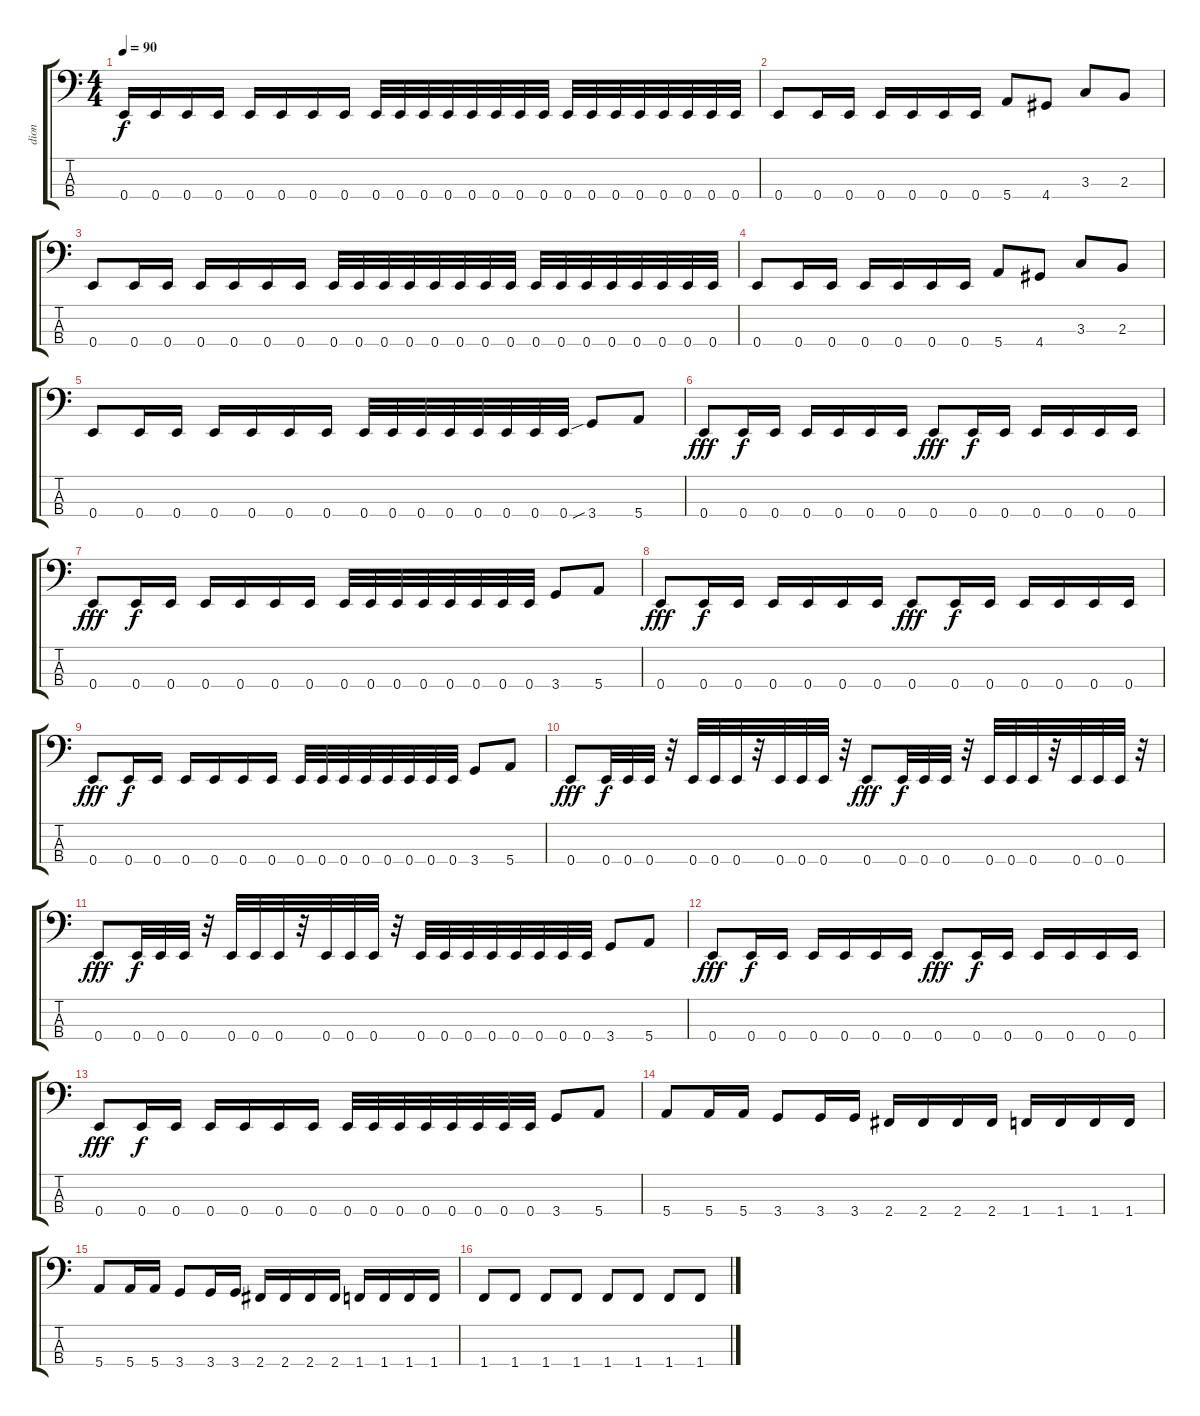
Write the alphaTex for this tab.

\track ("dion" "dion") {instrument electricbassfinger}
\staff {score tabs}
\tuning (G2 D2 A1 E1) {hide}
\ts (4 4)
\tempo 90
\clef f4
\ks c
0.4.16{dy f} 0.4.16 0.4.16 0.4.16 0.4.16 0.4.16 0.4.16 0.4.16 0.4.32 0.4.32 0.4.32 0.4.32 0.4.32 0.4.32 0.4.32 0.4.32 0.4.32 0.4.32 0.4.32 0.4.32 0.4.32 0.4.32 0.4.32 0.4.32 |
0.4.8 0.4.16 0.4.16 0.4.16 0.4.16 0.4.16 0.4.16 5.4.8 4.4.8 3.3.8 2.3.8 |
0.4.8 0.4.16 0.4.16 0.4.16 0.4.16 0.4.16 0.4.16 0.4.32 0.4.32 0.4.32 0.4.32 0.4.32 0.4.32 0.4.32 0.4.32 0.4.32 0.4.32 0.4.32 0.4.32 0.4.32 0.4.32 0.4.32 0.4.32 |
0.4.8 0.4.16 0.4.16 0.4.16 0.4.16 0.4.16 0.4.16 5.4.8 4.4.8 3.3.8 2.3.8 |
0.4.8 0.4.16 0.4.16 0.4.16 0.4.16 0.4.16 0.4.16 0.4.32 0.4.32 0.4.32 0.4.32 0.4.32 0.4.32 0.4.32 0.4.32 3.4{sib}.8 5.4.8 |
0.4.8{dy fff} 0.4.16{dy f} 0.4.16 0.4.16 0.4.16 0.4.16 0.4.16 0.4.8{dy fff} 0.4.16{dy f} 0.4.16 0.4.16 0.4.16 0.4.16 0.4.16 |
0.4.8{dy fff} 0.4.16{dy f} 0.4.16 0.4.16 0.4.16 0.4.16 0.4.16 0.4.32 0.4.32 0.4.32 0.4.32 0.4.32 0.4.32 0.4.32 0.4.32 3.4.8 5.4.8 |
0.4.8{dy fff} 0.4.16{dy f} 0.4.16 0.4.16 0.4.16 0.4.16 0.4.16 0.4.8{dy fff} 0.4.16{dy f} 0.4.16 0.4.16 0.4.16 0.4.16 0.4.16 |
0.4.8{dy fff} 0.4.16{dy f} 0.4.16 0.4.16 0.4.16 0.4.16 0.4.16 0.4.32 0.4.32 0.4.32 0.4.32 0.4.32 0.4.32 0.4.32 0.4.32 3.4.8 5.4.8 |
0.4.8{dy fff} 0.4.32{dy f} 0.4.32 0.4.32 r.32 0.4.32 0.4.32 0.4.32 r.32 0.4.32 0.4.32 0.4.32 r.32 0.4.8{dy fff} 0.4.32{dy f} 0.4.32 0.4.32 r.32 0.4.32 0.4.32 0.4.32 r.32 0.4.32 0.4.32 0.4.32 r.32 |
0.4.8{dy fff} 0.4.32{dy f} 0.4.32 0.4.32 r.32 0.4.32 0.4.32 0.4.32 r.32 0.4.32 0.4.32 0.4.32 r.32 0.4.32 0.4.32 0.4.32 0.4.32 0.4.32 0.4.32 0.4.32 0.4.32 3.4.8 5.4.8 |
0.4.8{dy fff} 0.4.16{dy f} 0.4.16 0.4.16 0.4.16 0.4.16 0.4.16 0.4.8{dy fff} 0.4.16{dy f} 0.4.16 0.4.16 0.4.16 0.4.16 0.4.16 |
0.4.8{dy fff} 0.4.16{dy f} 0.4.16 0.4.16 0.4.16 0.4.16 0.4.16 0.4.32 0.4.32 0.4.32 0.4.32 0.4.32 0.4.32 0.4.32 0.4.32 3.4.8 5.4.8 |
5.4.8 5.4.16 5.4.16 3.4.8 3.4.16 3.4.16 2.4.16 2.4.16 2.4.16 2.4.16 1.4.16 1.4.16 1.4.16 1.4.16 |
5.4.8 5.4.16 5.4.16 3.4.8 3.4.16 3.4.16 2.4.16 2.4.16 2.4.16 2.4.16 1.4.16 1.4.16 1.4.16 1.4.16 |
1.4.8 1.4.8 1.4.8 1.4.8 1.4.8 1.4.8 1.4.8 1.4.8
